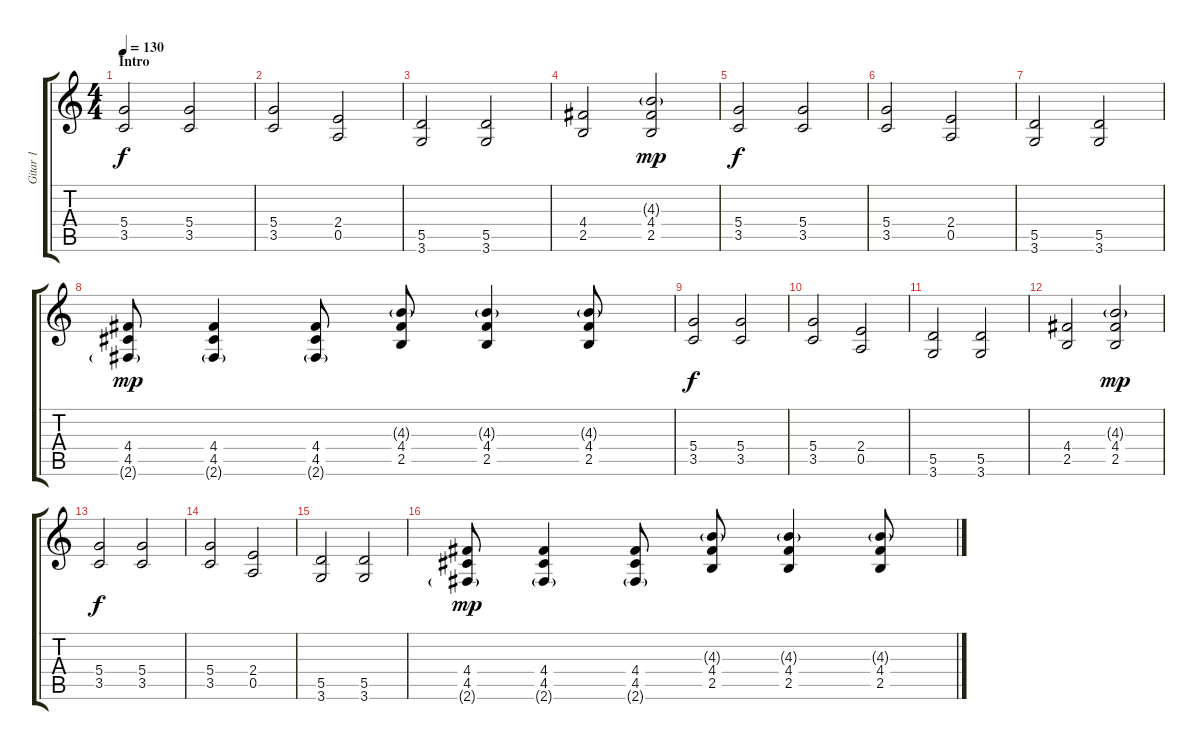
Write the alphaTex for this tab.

\track ("Gitar 1" "Gitar 1") {instrument distortionguitar}
\staff {score tabs}
\tuning (E4 B3 G3 D3 A2 E2) {hide}
\ts (4 4)
\section ("" "Intro")
\tempo 130
\clef g2
\ks c
(5.4 3.5).2{dy f volume 13 instrument distortionguitar} (5.4 3.5).2 |
(5.4 3.5).2 (2.4 0.5).2 |
(5.5 3.6).2 (5.5 3.6).2 |
(4.4 2.5).2 (4.3{g} 4.4 2.5).2{dy mp} |
(5.4 3.5).2{dy f} (5.4 3.5).2 |
(5.4 3.5).2 (2.4 0.5).2 |
(5.5 3.6).2 (5.5 3.6).2 |
(4.4 4.5 2.6{g}).8{dy mp} (4.4 4.5 2.6{g}).4 (4.4 4.5 2.6{g}).8 (4.3{g} 4.4 2.5).8 (4.3{g} 4.4 2.5).4 (4.3{g} 4.4 2.5).8 |
(5.4 3.5).2{dy f} (5.4 3.5).2 |
(5.4 3.5).2 (2.4 0.5).2 |
(5.5 3.6).2 (5.5 3.6).2 |
(4.4 2.5).2 (4.3{g} 4.4 2.5).2{dy mp} |
(5.4 3.5).2{dy f} (5.4 3.5).2 |
(5.4 3.5).2 (2.4 0.5).2 |
(5.5 3.6).2 (5.5 3.6).2 |
(4.4 4.5 2.6{g}).8{dy mp} (4.4 4.5 2.6{g}).4 (4.4 4.5 2.6{g}).8 (4.3{g} 4.4 2.5).8 (4.3{g} 4.4 2.5).4 (4.3{g} 4.4 2.5).8
